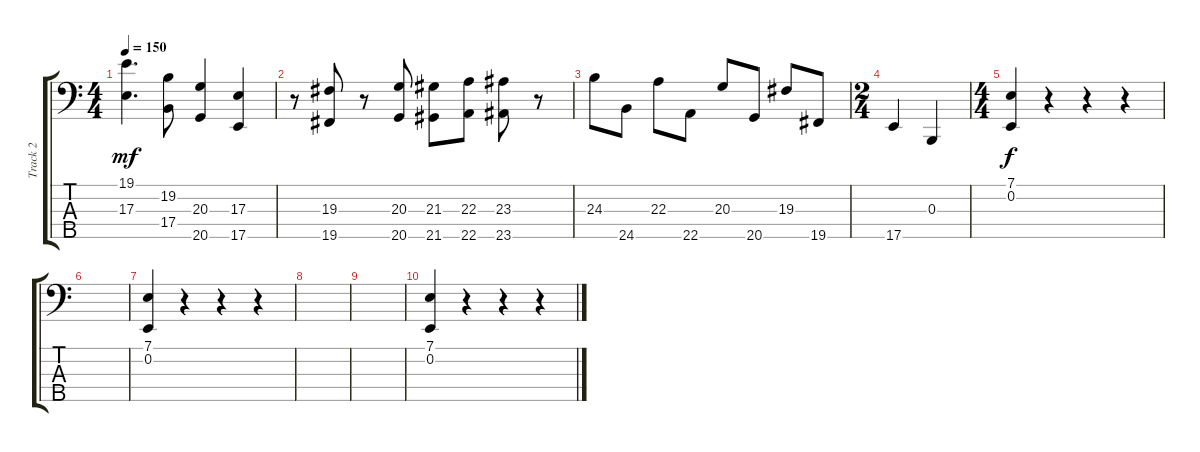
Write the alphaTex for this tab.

\track ("Track 2" "Track 2") {instrument acousticgrandpiano}
\staff {score tabs}
\tuning (A2 E2 B1 Gb1 B0) {hide}
\ts (4 4)
\tempo 150
\clef f4
\ks c
(19.1 17.3).4{d dy mf} (19.2 17.4).8 (20.3 20.5).4 (17.3 17.5).4 |
r.8 (19.3 19.5).8 r.8 (20.3 20.5).8 (21.3 21.5).8 (22.3 22.5).8 (23.3 23.5).8 r.8 |
24.3.8 24.5.8 22.3.8 22.5.8 20.3.8 20.5.8 19.3.8 19.5.8 |
\ts (2 4)
17.5.4 0.3.4 |
\ts (4 4)
(7.1 0.2).4{dy f} r.4 r.4 r.4 |
|
(7.1 0.2).4 r.4 r.4 r.4 |
|
|
(7.1 0.2).4 r.4 r.4 r.4
